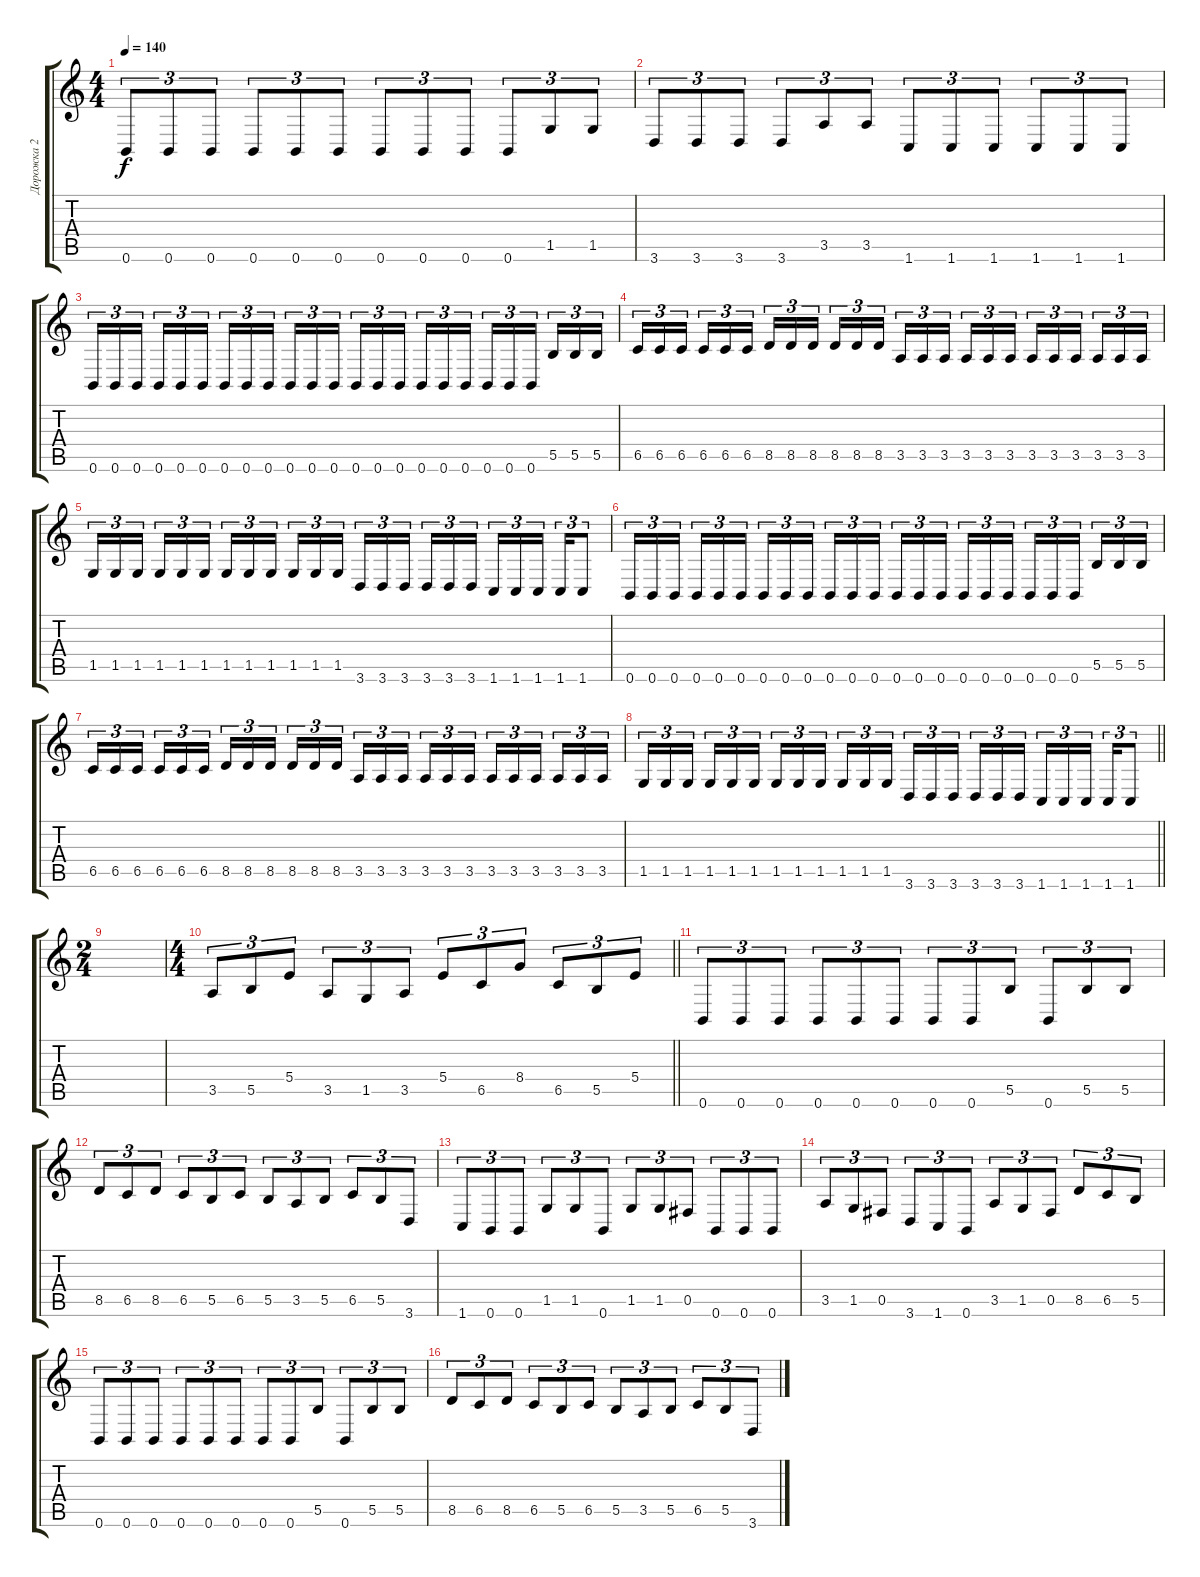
\track ("Дорожка 2" "Дорожка 2") {instrument distortionguitar}
\staff {score tabs}
\tuning (Db4 Ab3 E3 B2 Gb2 B1) {hide}
\ts (4 4)
\tempo 140
\clef g2
\ks c
0.6.8{tu (3 2) dy f} 0.6.8{tu (3 2)} 0.6.8{tu (3 2)} 0.6.8{tu (3 2)} 0.6.8{tu (3 2)} 0.6.8{tu (3 2)} 0.6.8{tu (3 2)} 0.6.8{tu (3 2)} 0.6.8{tu (3 2)} 0.6.8{tu (3 2)} 1.5.8{tu (3 2)} 1.5.8{tu (3 2)} |
3.6.8{tu (3 2)} 3.6.8{tu (3 2)} 3.6.8{tu (3 2)} 3.6.8{tu (3 2)} 3.5.8{tu (3 2)} 3.5.8{tu (3 2)} 1.6.8{tu (3 2)} 1.6.8{tu (3 2)} 1.6.8{tu (3 2)} 1.6.8{tu (3 2)} 1.6.8{tu (3 2)} 1.6.8{tu (3 2)} |
0.6.16{tu (3 2)} 0.6.16{tu (3 2)} 0.6.16{tu (3 2) beam splitsecondary} 0.6.16{tu (3 2)} 0.6.16{tu (3 2)} 0.6.16{tu (3 2)} 0.6.16{tu (3 2)} 0.6.16{tu (3 2)} 0.6.16{tu (3 2) beam splitsecondary} 0.6.16{tu (3 2)} 0.6.16{tu (3 2)} 0.6.16{tu (3 2)} 0.6.16{tu (3 2)} 0.6.16{tu (3 2)} 0.6.16{tu (3 2) beam splitsecondary} 0.6.16{tu (3 2)} 0.6.16{tu (3 2)} 0.6.16{tu (3 2)} 0.6.16{tu (3 2)} 0.6.16{tu (3 2)} 0.6.16{tu (3 2) beam splitsecondary} 5.5.16{tu (3 2)} 5.5.16{tu (3 2)} 5.5.16{tu (3 2)} |
6.5.16{tu (3 2)} 6.5.16{tu (3 2)} 6.5.16{tu (3 2) beam splitsecondary} 6.5.16{tu (3 2)} 6.5.16{tu (3 2)} 6.5.16{tu (3 2)} 8.5.16{tu (3 2)} 8.5.16{tu (3 2)} 8.5.16{tu (3 2) beam splitsecondary} 8.5.16{tu (3 2)} 8.5.16{tu (3 2)} 8.5.16{tu (3 2)} 3.5.16{tu (3 2)} 3.5.16{tu (3 2)} 3.5.16{tu (3 2) beam splitsecondary} 3.5.16{tu (3 2)} 3.5.16{tu (3 2)} 3.5.16{tu (3 2)} 3.5.16{tu (3 2)} 3.5.16{tu (3 2)} 3.5.16{tu (3 2) beam splitsecondary} 3.5.16{tu (3 2)} 3.5.16{tu (3 2)} 3.5.16{tu (3 2)} |
1.5.16{tu (3 2)} 1.5.16{tu (3 2)} 1.5.16{tu (3 2) beam splitsecondary} 1.5.16{tu (3 2)} 1.5.16{tu (3 2)} 1.5.16{tu (3 2)} 1.5.16{tu (3 2)} 1.5.16{tu (3 2)} 1.5.16{tu (3 2) beam splitsecondary} 1.5.16{tu (3 2)} 1.5.16{tu (3 2)} 1.5.16{tu (3 2)} 3.6.16{tu (3 2)} 3.6.16{tu (3 2)} 3.6.16{tu (3 2) beam splitsecondary} 3.6.16{tu (3 2)} 3.6.16{tu (3 2)} 3.6.16{tu (3 2)} 1.6.16{tu (3 2)} 1.6.16{tu (3 2)} 1.6.16{tu (3 2) beam splitsecondary} 1.6.16{tu (3 2)} 1.6.8{tu (3 2)} |
0.6.16{tu (3 2)} 0.6.16{tu (3 2)} 0.6.16{tu (3 2) beam splitsecondary} 0.6.16{tu (3 2)} 0.6.16{tu (3 2)} 0.6.16{tu (3 2)} 0.6.16{tu (3 2)} 0.6.16{tu (3 2)} 0.6.16{tu (3 2) beam splitsecondary} 0.6.16{tu (3 2)} 0.6.16{tu (3 2)} 0.6.16{tu (3 2)} 0.6.16{tu (3 2)} 0.6.16{tu (3 2)} 0.6.16{tu (3 2) beam splitsecondary} 0.6.16{tu (3 2)} 0.6.16{tu (3 2)} 0.6.16{tu (3 2)} 0.6.16{tu (3 2)} 0.6.16{tu (3 2)} 0.6.16{tu (3 2) beam splitsecondary} 5.5.16{tu (3 2)} 5.5.16{tu (3 2)} 5.5.16{tu (3 2)} |
6.5.16{tu (3 2)} 6.5.16{tu (3 2)} 6.5.16{tu (3 2) beam splitsecondary} 6.5.16{tu (3 2)} 6.5.16{tu (3 2)} 6.5.16{tu (3 2)} 8.5.16{tu (3 2)} 8.5.16{tu (3 2)} 8.5.16{tu (3 2) beam splitsecondary} 8.5.16{tu (3 2)} 8.5.16{tu (3 2)} 8.5.16{tu (3 2)} 3.5.16{tu (3 2)} 3.5.16{tu (3 2)} 3.5.16{tu (3 2) beam splitsecondary} 3.5.16{tu (3 2)} 3.5.16{tu (3 2)} 3.5.16{tu (3 2)} 3.5.16{tu (3 2)} 3.5.16{tu (3 2)} 3.5.16{tu (3 2) beam splitsecondary} 3.5.16{tu (3 2)} 3.5.16{tu (3 2)} 3.5.16{tu (3 2)} |
\barLineRight lightlight
1.5.16{tu (3 2)} 1.5.16{tu (3 2)} 1.5.16{tu (3 2) beam splitsecondary} 1.5.16{tu (3 2)} 1.5.16{tu (3 2)} 1.5.16{tu (3 2)} 1.5.16{tu (3 2)} 1.5.16{tu (3 2)} 1.5.16{tu (3 2) beam splitsecondary} 1.5.16{tu (3 2)} 1.5.16{tu (3 2)} 1.5.16{tu (3 2)} 3.6.16{tu (3 2)} 3.6.16{tu (3 2)} 3.6.16{tu (3 2) beam splitsecondary} 3.6.16{tu (3 2)} 3.6.16{tu (3 2)} 3.6.16{tu (3 2)} 1.6.16{tu (3 2)} 1.6.16{tu (3 2)} 1.6.16{tu (3 2) beam splitsecondary} 1.6.16{tu (3 2)} 1.6.8{tu (3 2)} |
\ts (2 4)
\section ("" " ")
|
\ts (4 4)
\barLineRight lightlight
3.5.8{tu (3 2)} 5.5.8{tu (3 2)} 5.4.8{tu (3 2)} 3.5.8{tu (3 2)} 1.5.8{tu (3 2)} 3.5.8{tu (3 2)} 5.4.8{tu (3 2)} 6.5.8{tu (3 2)} 8.4.8{tu (3 2)} 6.5.8{tu (3 2)} 5.5.8{tu (3 2)} 5.4.8{tu (3 2)} |
\section ("" " ")
0.6.8{tu (3 2)} 0.6.8{tu (3 2)} 0.6.8{tu (3 2)} 0.6.8{tu (3 2)} 0.6.8{tu (3 2)} 0.6.8{tu (3 2)} 0.6.8{tu (3 2)} 0.6.8{tu (3 2)} 5.5.8{tu (3 2)} 0.6.8{tu (3 2)} 5.5.8{tu (3 2)} 5.5.8{tu (3 2)} |
8.5.8{tu (3 2)} 6.5.8{tu (3 2)} 8.5.8{tu (3 2)} 6.5.8{tu (3 2)} 5.5.8{tu (3 2)} 6.5.8{tu (3 2)} 5.5.8{tu (3 2)} 3.5.8{tu (3 2)} 5.5.8{tu (3 2)} 6.5.8{tu (3 2)} 5.5.8{tu (3 2)} 3.6.8{tu (3 2)} |
1.6.8{tu (3 2)} 0.6.8{tu (3 2)} 0.6.8{tu (3 2)} 1.5.8{tu (3 2)} 1.5.8{tu (3 2)} 0.6.8{tu (3 2)} 1.5.8{tu (3 2)} 1.5.8{tu (3 2)} 0.5.8{tu (3 2)} 0.6.8{tu (3 2)} 0.6.8{tu (3 2)} 0.6.8{tu (3 2)} |
3.5.8{tu (3 2)} 1.5.8{tu (3 2)} 0.5.8{tu (3 2)} 3.6.8{tu (3 2)} 1.6.8{tu (3 2)} 0.6.8{tu (3 2)} 3.5.8{tu (3 2)} 1.5.8{tu (3 2)} 0.5.8{tu (3 2)} 8.5.8{tu (3 2)} 6.5.8{tu (3 2)} 5.5.8{tu (3 2)} |
0.6.8{tu (3 2)} 0.6.8{tu (3 2)} 0.6.8{tu (3 2)} 0.6.8{tu (3 2)} 0.6.8{tu (3 2)} 0.6.8{tu (3 2)} 0.6.8{tu (3 2)} 0.6.8{tu (3 2)} 5.5.8{tu (3 2)} 0.6.8{tu (3 2)} 5.5.8{tu (3 2)} 5.5.8{tu (3 2)} |
8.5.8{tu (3 2)} 6.5.8{tu (3 2)} 8.5.8{tu (3 2)} 6.5.8{tu (3 2)} 5.5.8{tu (3 2)} 6.5.8{tu (3 2)} 5.5.8{tu (3 2)} 3.5.8{tu (3 2)} 5.5.8{tu (3 2)} 6.5.8{tu (3 2)} 5.5.8{tu (3 2)} 3.6.8{tu (3 2)}
